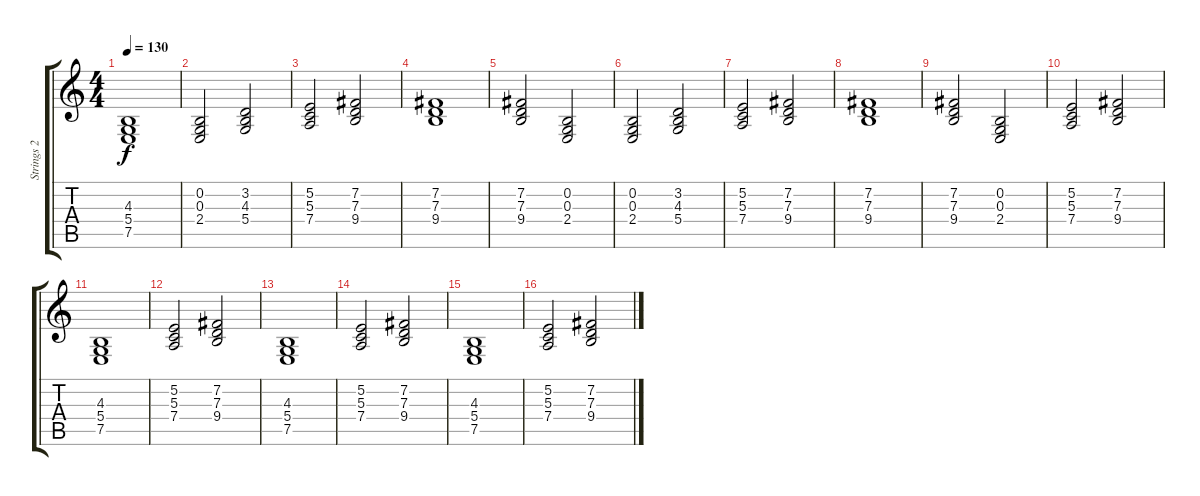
\track ("Strings 2" "Strings 2") {instrument stringensemble1}
\staff {score tabs}
\tuning (E4 B3 G3 D3 A2 E2) {hide}
\ts (4 4)
\tempo 130
\clef g2
\ks c
(4.3 5.4 7.5).1{dy f} |
(0.2 0.3 2.4).2 (3.2 4.3 5.4).2 |
(5.2 5.3 7.4).2 (7.2 7.3 9.4).2 |
(7.2 7.3 9.4).1 |
(7.2 7.3 9.4).2 (0.2 0.3 2.4).2 |
(0.2 0.3 2.4).2 (3.2 4.3 5.4).2 |
(5.2 5.3 7.4).2 (7.2 7.3 9.4).2 |
(7.2 7.3 9.4).1 |
(7.2 7.3 9.4).2 (0.2 0.3 2.4).2 |
(5.2 5.3 7.4).2 (7.2 7.3 9.4).2 |
(4.3 5.4 7.5).1 |
(5.2 5.3 7.4).2 (7.2 7.3 9.4).2 |
(4.3 5.4 7.5).1 |
(5.2 5.3 7.4).2 (7.2 7.3 9.4).2 |
(4.3 5.4 7.5).1 |
(5.2 5.3 7.4).2 (7.2 7.3 9.4).2
